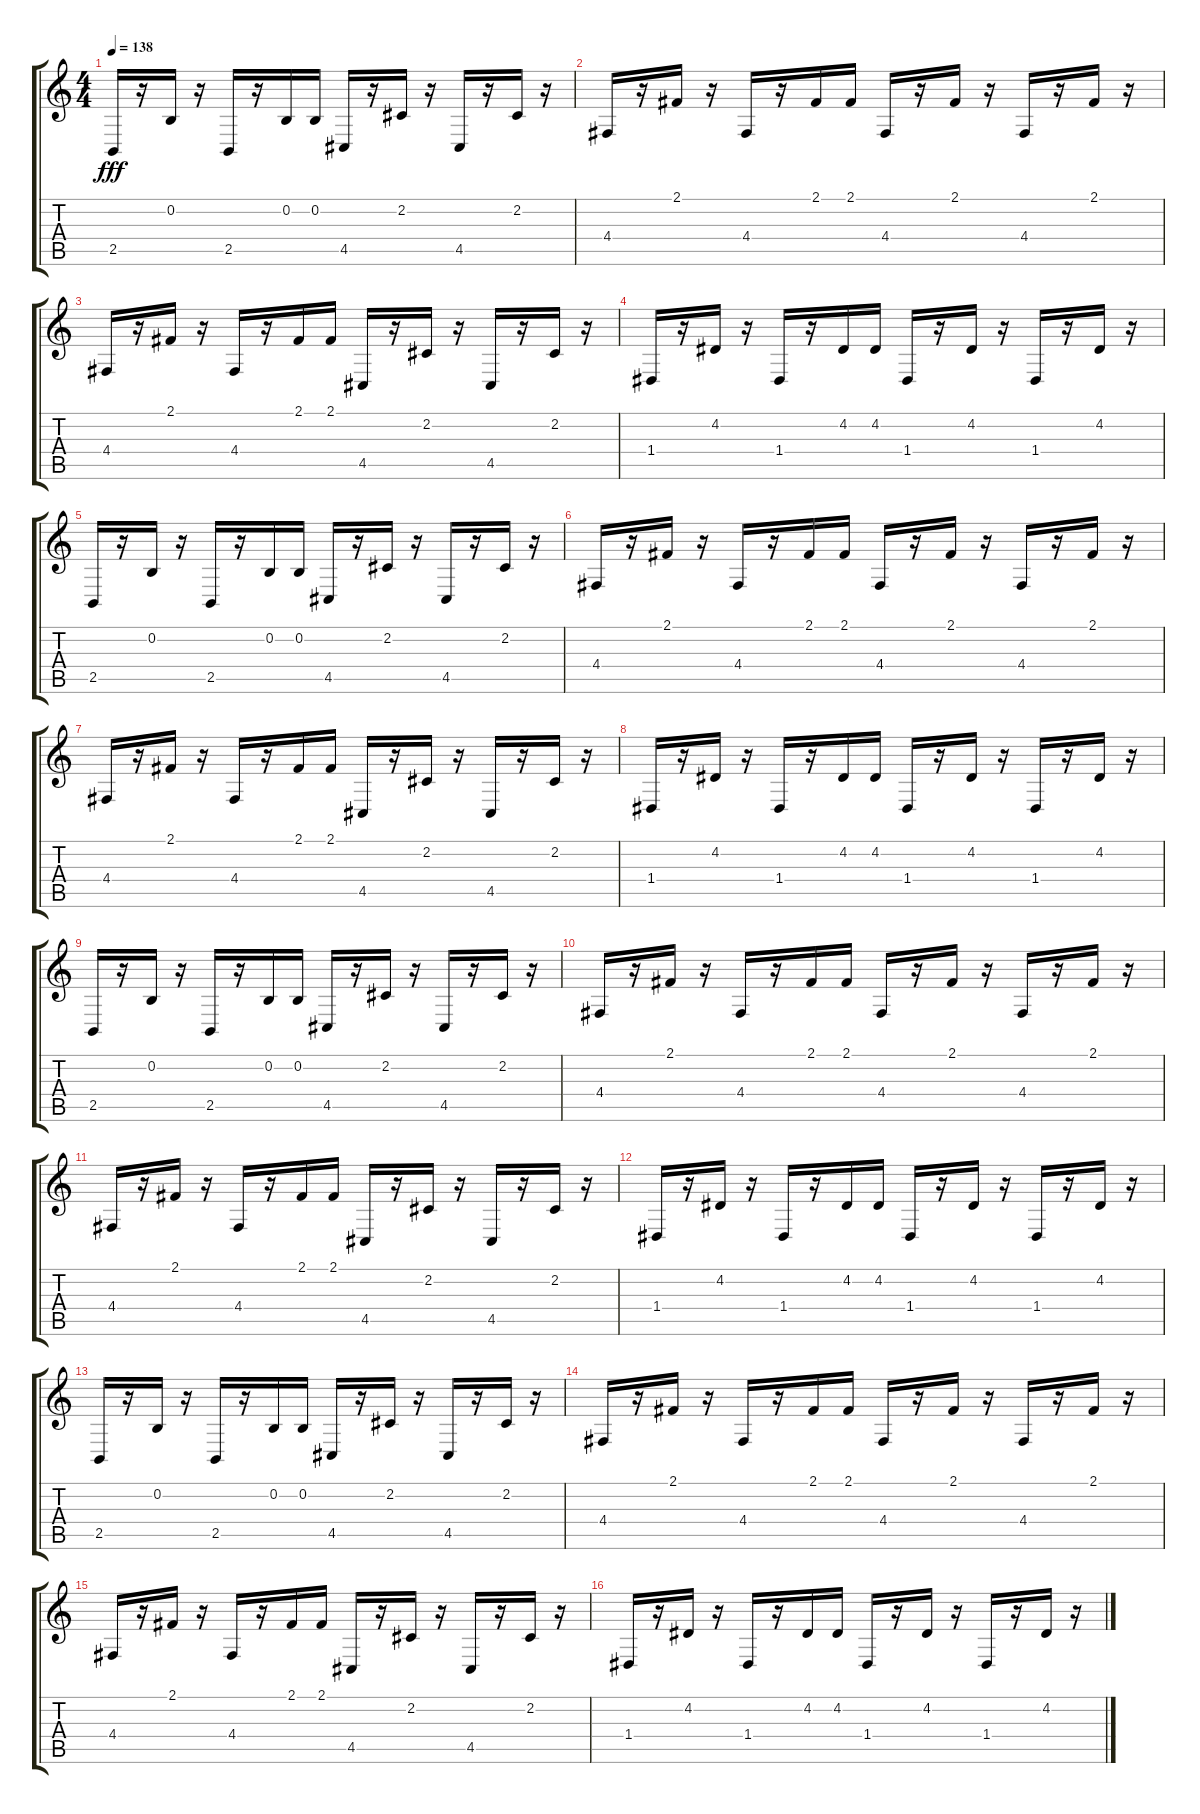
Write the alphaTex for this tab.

\track "" {instrument synthbrass2}
\staff {score tabs}
\tuning (E4 B3 G3 D3 A2 E2) {hide}
\ts (4 4)
\tempo 138
\clef g2
\ks c
2.5.16{dy fff} r.16 0.2.16 r.16 2.5.16 r.16 0.2.16 0.2.16 4.5.16 r.16 2.2.16 r.16 4.5.16 r.16 2.2.16 r.16 |
4.4.16 r.16 2.1.16 r.16 4.4.16 r.16 2.1.16 2.1.16 4.4.16 r.16 2.1.16 r.16 4.4.16 r.16 2.1.16 r.16 |
4.4.16 r.16 2.1.16 r.16 4.4.16 r.16 2.1.16 2.1.16 4.5.16 r.16 2.2.16 r.16 4.5.16 r.16 2.2.16 r.16 |
1.4.16 r.16 4.2.16 r.16 1.4.16 r.16 4.2.16 4.2.16 1.4.16 r.16 4.2.16 r.16 1.4.16 r.16 4.2.16 r.16 |
2.5.16 r.16 0.2.16 r.16 2.5.16 r.16 0.2.16 0.2.16 4.5.16 r.16 2.2.16 r.16 4.5.16 r.16 2.2.16 r.16 |
4.4.16 r.16 2.1.16 r.16 4.4.16 r.16 2.1.16 2.1.16 4.4.16 r.16 2.1.16 r.16 4.4.16 r.16 2.1.16 r.16 |
4.4.16 r.16 2.1.16 r.16 4.4.16 r.16 2.1.16 2.1.16 4.5.16 r.16 2.2.16 r.16 4.5.16 r.16 2.2.16 r.16 |
1.4.16 r.16 4.2.16 r.16 1.4.16 r.16 4.2.16 4.2.16 1.4.16 r.16 4.2.16 r.16 1.4.16 r.16 4.2.16 r.16 |
2.5.16 r.16 0.2.16 r.16 2.5.16 r.16 0.2.16 0.2.16 4.5.16 r.16 2.2.16 r.16 4.5.16 r.16 2.2.16 r.16 |
4.4.16 r.16 2.1.16 r.16 4.4.16 r.16 2.1.16 2.1.16 4.4.16 r.16 2.1.16 r.16 4.4.16 r.16 2.1.16 r.16 |
4.4.16 r.16 2.1.16 r.16 4.4.16 r.16 2.1.16 2.1.16 4.5.16 r.16 2.2.16 r.16 4.5.16 r.16 2.2.16 r.16 |
1.4.16 r.16 4.2.16 r.16 1.4.16 r.16 4.2.16 4.2.16 1.4.16 r.16 4.2.16 r.16 1.4.16 r.16 4.2.16 r.16 |
2.5.16 r.16 0.2.16 r.16 2.5.16 r.16 0.2.16 0.2.16 4.5.16 r.16 2.2.16 r.16 4.5.16 r.16 2.2.16 r.16 |
4.4.16 r.16 2.1.16 r.16 4.4.16 r.16 2.1.16 2.1.16 4.4.16 r.16 2.1.16 r.16 4.4.16 r.16 2.1.16 r.16 |
4.4.16 r.16 2.1.16 r.16 4.4.16 r.16 2.1.16 2.1.16 4.5.16 r.16 2.2.16 r.16 4.5.16 r.16 2.2.16 r.16 |
1.4.16 r.16 4.2.16 r.16 1.4.16 r.16 4.2.16 4.2.16 1.4.16 r.16 4.2.16 r.16 1.4.16 r.16 4.2.16 r.16
